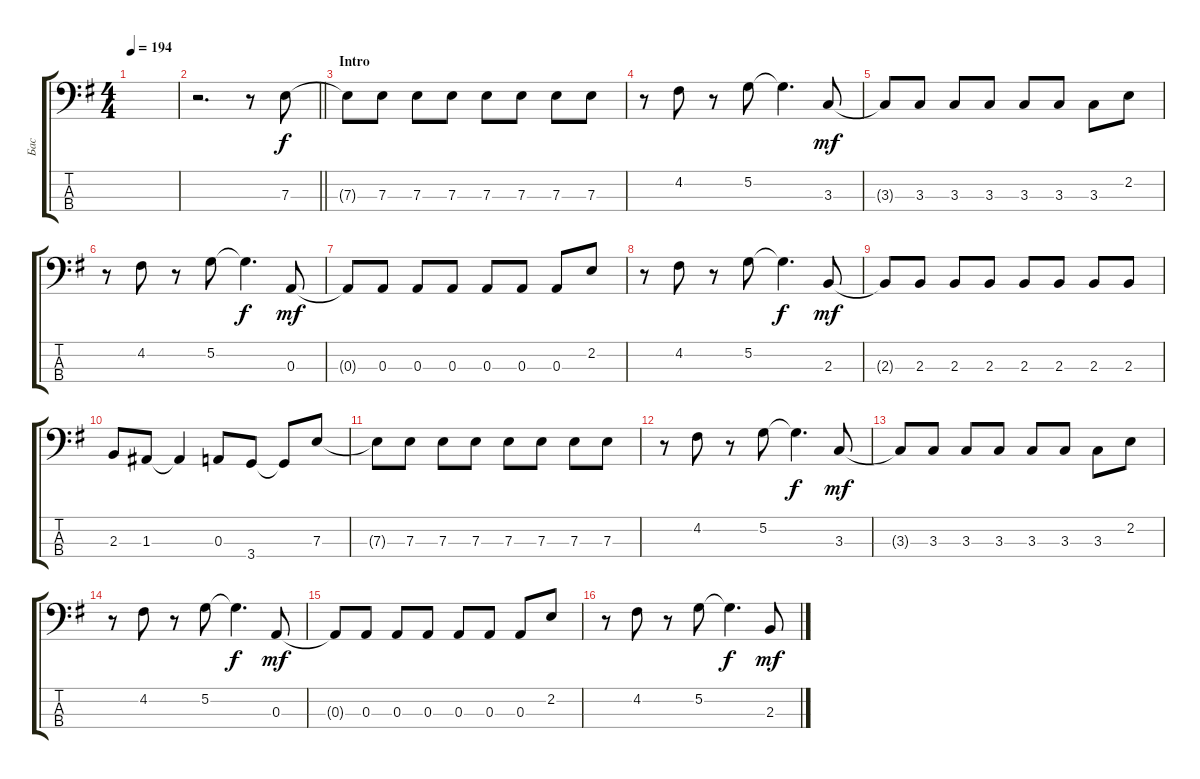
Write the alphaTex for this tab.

\track ("Бас" "Бас") {instrument electricbassfinger}
\staff {score tabs}
\tuning (G2 D2 A1 E1) {hide}
\ts (4 4)
\tempo 194
\clef f4
\ks eminor
|
\barLineRight lightlight
r.2{d} r.8 7.3.8 |
\section ("" "Intro")
7.3{t}.8 7.3.8 7.3.8 7.3.8 7.3.8 7.3.8 7.3.8 7.3.8 |
r.8 4.2.8 r.8 5.2.8 5.2{t}.4{d dy f} 3.3.8{dy mf} |
3.3{t}.8 3.3.8 3.3.8 3.3.8 3.3.8 3.3.8 3.3.8 2.2.8 |
r.8 4.2.8 r.8 5.2.8 5.2{t}.4{d dy f} 0.3.8{dy mf} |
0.3{t}.8 0.3.8 0.3.8 0.3.8 0.3.8 0.3.8 0.3.8 2.2.8 |
r.8 4.2.8 r.8 5.2.8 5.2{t}.4{d dy f} 2.3.8{dy mf} |
2.3{t}.8 2.3.8 2.3.8 2.3.8 2.3.8 2.3.8 2.3.8 2.3.8 |
2.3.8 1.3.8 1.3{t}.4 0.3.8 3.4.8 3.4{t}.8 7.3.8 |
7.3{t}.8 7.3.8 7.3.8 7.3.8 7.3.8 7.3.8 7.3.8 7.3.8 |
r.8 4.2.8 r.8 5.2.8 5.2{t}.4{d dy f} 3.3.8{dy mf} |
3.3{t}.8 3.3.8 3.3.8 3.3.8 3.3.8 3.3.8 3.3.8 2.2.8 |
r.8 4.2.8 r.8 5.2.8 5.2{t}.4{d dy f} 0.3.8{dy mf} |
0.3{t}.8 0.3.8 0.3.8 0.3.8 0.3.8 0.3.8 0.3.8 2.2.8 |
r.8 4.2.8 r.8 5.2.8 5.2{t}.4{d dy f} 2.3.8{dy mf}
